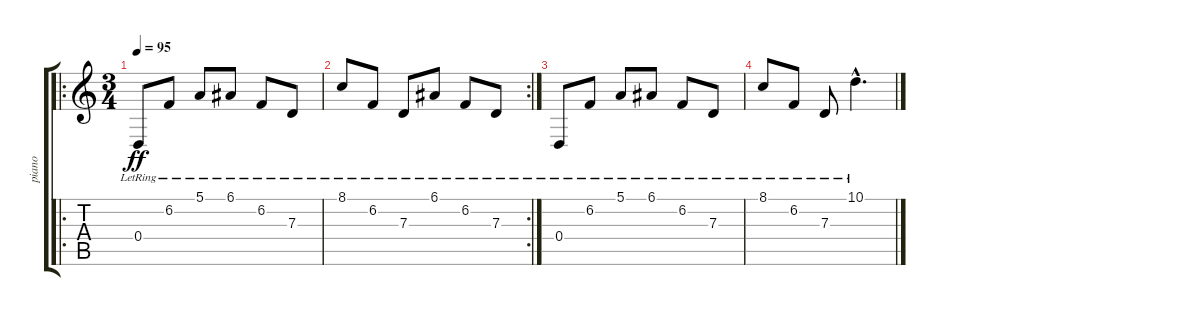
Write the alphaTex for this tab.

\track ("piano" "piano") {instrument acousticgrandpiano}
\staff {score tabs}
\tuning (E4 B3 G3 D3 A2 E2) {hide}
\ro
\ts (3 4)
\tempo 95
\clef g2
\ks c
0.4{lr}.8{dy ff} 6.2{lr}.8 5.1{lr}.8 6.1{lr}.8 6.2{lr}.8 7.3{lr}.8 |
\rc 2
8.1{lr}.8 6.2{lr}.8 7.3{lr}.8 6.1{lr}.8 6.2{lr}.8 7.3{lr}.8 |
0.4{lr}.8 6.2{lr}.8 5.1{lr}.8 6.1{lr}.8 6.2{lr}.8 7.3{lr}.8 |
8.1{lr}.8 6.2{lr}.8 7.3{lr}.8 10.1{hac lr}.4{d}
